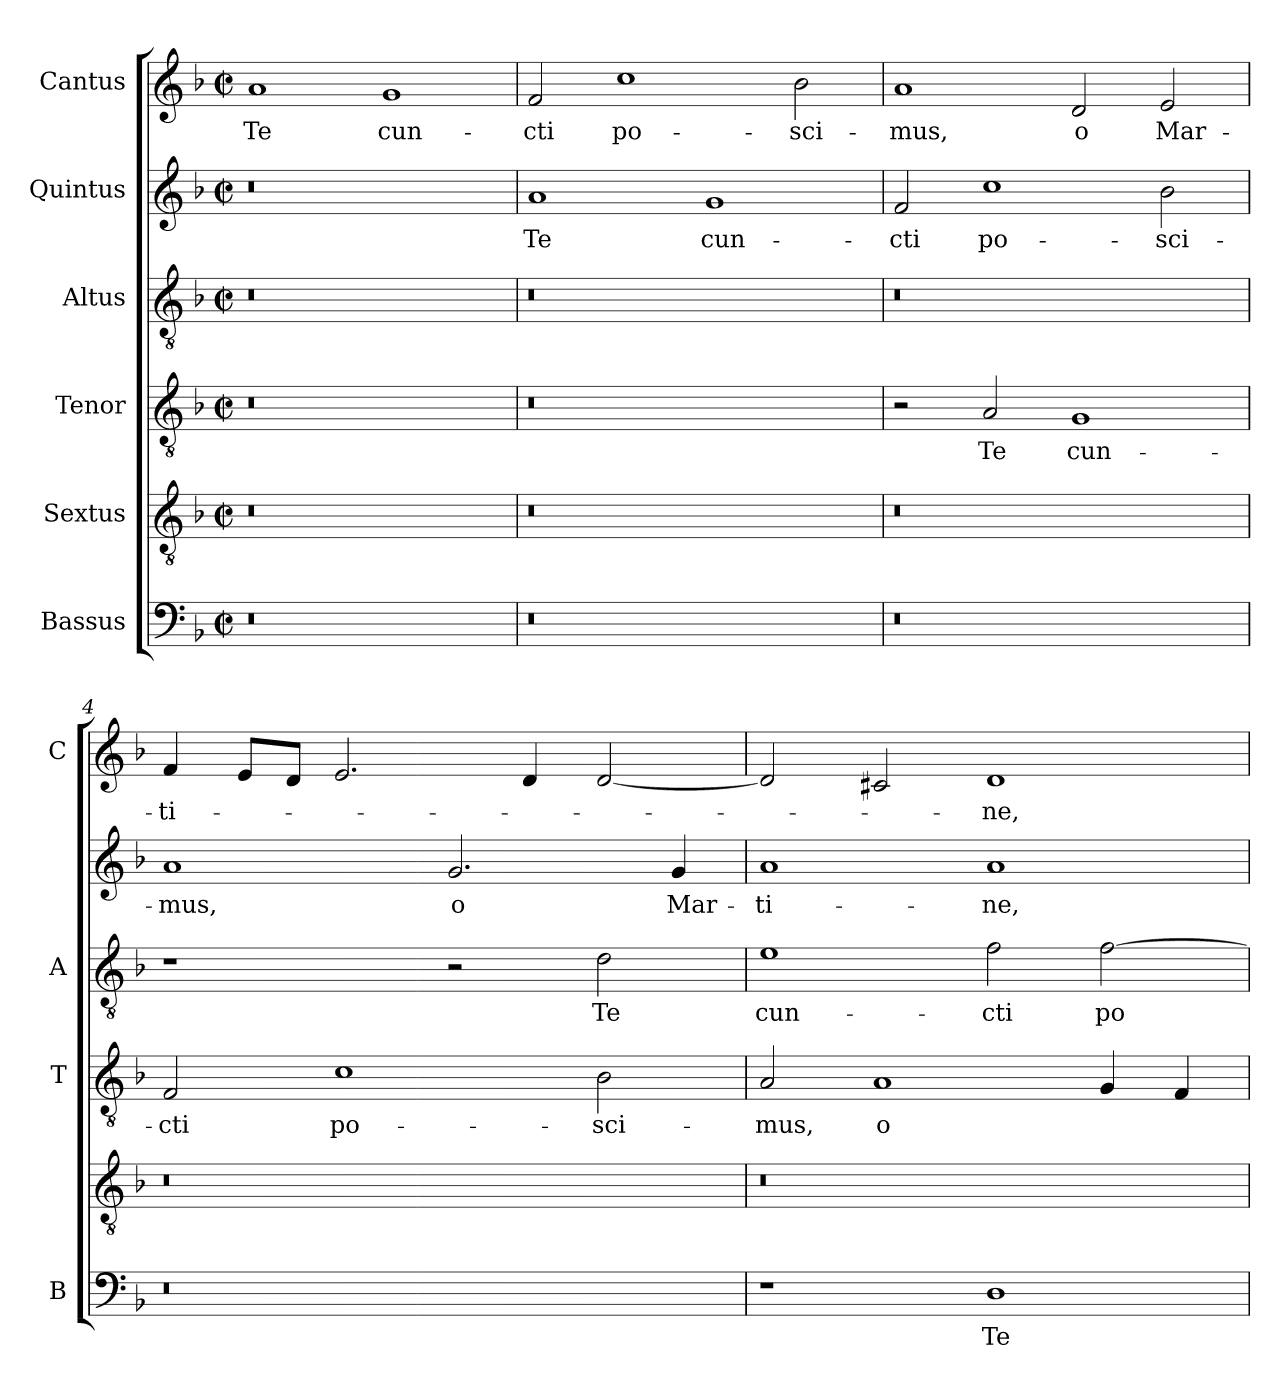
**kern	**text	**kern	**kern	**text	**kern	**text	**kern	**text	**kern	**text
*part6	*part6	*part5	*part4	*part4	*part3	*part3	*part2	*part2	*part1	*part1
*staff6	*staff6	*staff5	*staff4	*staff4	*staff3	*staff3	*staff2	*staff2	*staff1	*staff1
*I"Bassus	*	*I"Sextus	*I"Tenor	*	*I"Altus	*	*I"Quintus	*	*I"Cantus	*
*I'B	*	*	*I'T	*	*I'A	*	*	*	*I'C	*
*clefF4	*	*clefGv2	*clefGv2	*	*clefGv2	*	*clefG2	*	*clefG2	*
*k[b-]	*	*k[b-]	*k[b-]	*	*k[b-]	*	*k[b-]	*	*k[b-]	*
*F:	*	*F:	*F:	*	*F:	*	*F:	*	*F:	*
*M2/2	*	*M2/2	*M2/2	*	*M2/2	*	*M2/2	*	*M2/2	*
*met(c|)	*	*met(c|)	*met(c|)	*	*met(c|)	*	*met(c|)	*	*met(c|)	*
=1	=1	=1	=1	=1	=1	=1	=1	=1	=1	=1
0r	.	0r	0r	.	0r	.	0r	.	1a	Te
.	.	.	.	.	.	.	.	.	1g	cun-
=2	=2	=2	=2	=2	=2	=2	=2	=2	=2	=2
0r	.	0r	0r	.	0r	.	1a	Te	2f/	-cti
.	.	.	.	.	.	.	.	.	1cc	po-
.	.	.	.	.	.	.	1g	cun-	.	.
.	.	.	.	.	.	.	.	.	2b-\	-sci-
=3	=3	=3	=3	=3	=3	=3	=3	=3	=3	=3
0r	.	0r	2r	.	0r	.	2f/	-cti	1a	-mus,
.	.	.	2A/	Te	.	.	1cc	po-	.	.
.	.	.	1G	cun-	.	.	.	.	2d/	o
.	.	.	.	.	.	.	2b-\	-sci-	2e/	Mar-
!!LO:LB:g=z
=4	=4	=4	=4	=4	=4	=4	=4	=4	=4	=4
0r	.	0r	2F/	-cti	1r	.	1a	-mus,	4f/	-ti-
.	.	.	.	.	.	.	.	.	8e/L	.
.	.	.	.	.	.	.	.	.	8d/J	.
.	.	.	1c	po-	.	.	.	.	2.e/	.
.	.	.	.	.	2r	.	2.g/	o	.	.
.	.	.	.	.	.	.	.	.	4d/	.
.	.	.	2B-\	-sci-	2d\	Te	.	.	[2d/	.
.	.	.	.	.	.	.	4g/	Mar-	.	.
=5	=5	=5	=5	=5	=5	=5	=5	=5	=5	=5
1r	.	0r	2A/	-mus,	1e	cun-	1a	-ti-	2d/]	.
.	.	.	1A	o	.	.	.	.	2c#X/	.
1D	Te	.	.	.	2f\	-cti	1a	-ne,	1d	-ne,
.	.	.	4G/	.	[2f\	po-	.	.	.	.
.	.	.	4F/	.	.	.	.	.	.	.
=	=	=	=	=	=	=	=	=	=	=
*-	*-	*-	*-	*-	*-	*-	*-	*-	*-	*-
